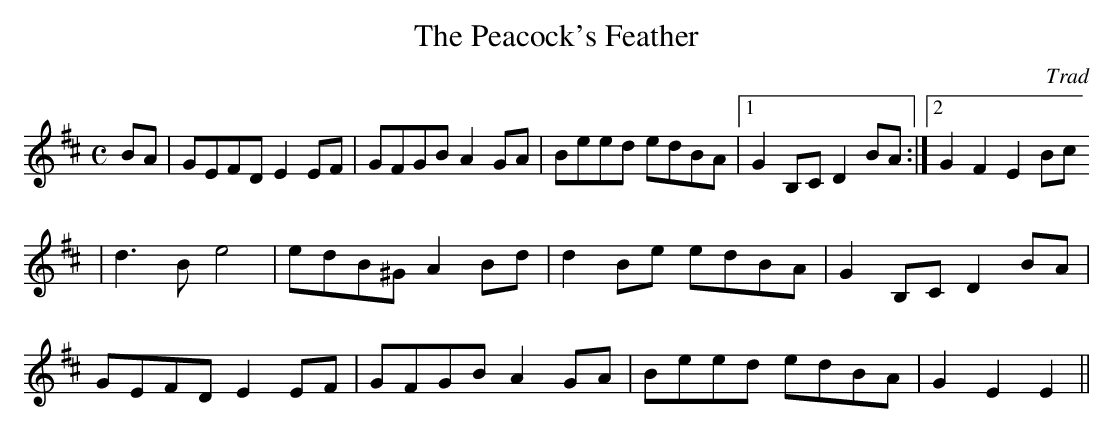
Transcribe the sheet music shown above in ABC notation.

X:1
T:The Peacock's Feather
C:Trad
M:C
K:EDor
L:1/8
BA | GEFD E2 EF | GFGB A2 GA | Beed edBA |1 G2 B,C D2 BA :|2 G2 F2 E2 Bc
 |
         d3 B e4 | edB^G A2 Bd | d2 Be edBA | G2 B,C D2 BA |
      GEFD E2 EF | GFGB A2 GA | Beed edBA | G2 E2 E2 ||
